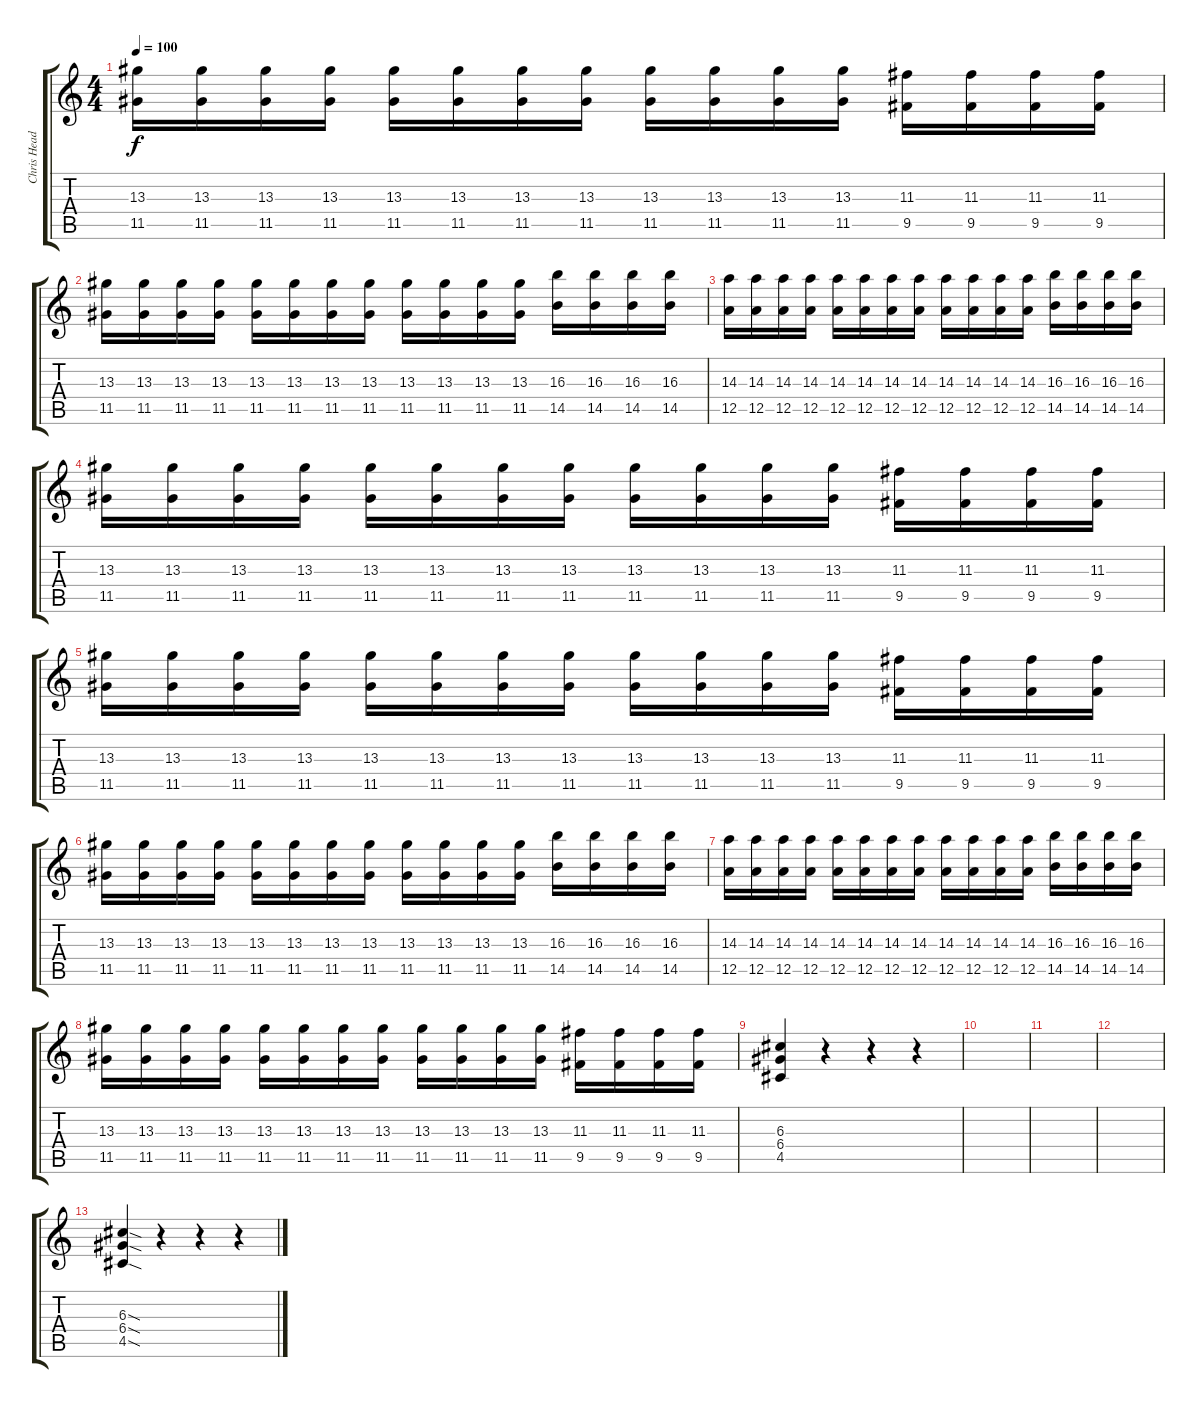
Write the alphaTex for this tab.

\track ("Chris Head" "Chris Head") {instrument distortionguitar}
\staff {score tabs}
\tuning (E4 B3 G3 D3 A2 E2) {hide}
\ts (4 4)
\tempo 100
\clef g2
\ks c
(13.3 11.5).16{dy f} (13.3 11.5).16 (13.3 11.5).16 (13.3 11.5).16 (13.3 11.5).16 (13.3 11.5).16 (13.3 11.5).16 (13.3 11.5).16 (13.3 11.5).16 (13.3 11.5).16 (13.3 11.5).16 (13.3 11.5).16 (11.3 9.5).16 (11.3 9.5).16 (11.3 9.5).16 (11.3 9.5).16 |
(13.3 11.5).16 (13.3 11.5).16 (13.3 11.5).16 (13.3 11.5).16 (13.3 11.5).16 (13.3 11.5).16 (13.3 11.5).16 (13.3 11.5).16 (13.3 11.5).16 (13.3 11.5).16 (13.3 11.5).16 (13.3 11.5).16 (16.3 14.5).16 (16.3 14.5).16 (16.3 14.5).16 (16.3 14.5).16 |
(14.3 12.5).16 (14.3 12.5).16 (14.3 12.5).16 (14.3 12.5).16 (14.3 12.5).16 (14.3 12.5).16 (14.3 12.5).16 (14.3 12.5).16 (14.3 12.5).16 (14.3 12.5).16 (14.3 12.5).16 (14.3 12.5).16 (16.3 14.5).16 (16.3 14.5).16 (16.3 14.5).16 (16.3 14.5).16 |
(13.3 11.5).16 (13.3 11.5).16 (13.3 11.5).16 (13.3 11.5).16 (13.3 11.5).16 (13.3 11.5).16 (13.3 11.5).16 (13.3 11.5).16 (13.3 11.5).16 (13.3 11.5).16 (13.3 11.5).16 (13.3 11.5).16 (11.3 9.5).16 (11.3 9.5).16 (11.3 9.5).16 (11.3 9.5).16 |
(13.3 11.5).16 (13.3 11.5).16 (13.3 11.5).16 (13.3 11.5).16 (13.3 11.5).16 (13.3 11.5).16 (13.3 11.5).16 (13.3 11.5).16 (13.3 11.5).16 (13.3 11.5).16 (13.3 11.5).16 (13.3 11.5).16 (11.3 9.5).16 (11.3 9.5).16 (11.3 9.5).16 (11.3 9.5).16 |
(13.3 11.5).16 (13.3 11.5).16 (13.3 11.5).16 (13.3 11.5).16 (13.3 11.5).16 (13.3 11.5).16 (13.3 11.5).16 (13.3 11.5).16 (13.3 11.5).16 (13.3 11.5).16 (13.3 11.5).16 (13.3 11.5).16 (16.3 14.5).16 (16.3 14.5).16 (16.3 14.5).16 (16.3 14.5).16 |
(14.3 12.5).16 (14.3 12.5).16 (14.3 12.5).16 (14.3 12.5).16 (14.3 12.5).16 (14.3 12.5).16 (14.3 12.5).16 (14.3 12.5).16 (14.3 12.5).16 (14.3 12.5).16 (14.3 12.5).16 (14.3 12.5).16 (16.3 14.5).16 (16.3 14.5).16 (16.3 14.5).16 (16.3 14.5).16 |
(13.3 11.5).16 (13.3 11.5).16 (13.3 11.5).16 (13.3 11.5).16 (13.3 11.5).16 (13.3 11.5).16 (13.3 11.5).16 (13.3 11.5).16 (13.3 11.5).16 (13.3 11.5).16 (13.3 11.5).16 (13.3 11.5).16 (11.3 9.5).16 (11.3 9.5).16 (11.3 9.5).16 (11.3 9.5).16 |
(6.3 6.4 4.5).4 r.4 r.4 r.4 |
|
|
|
(6.3{sod} 6.4{sod} 4.5{sod}).4 r.4 r.4 r.4
